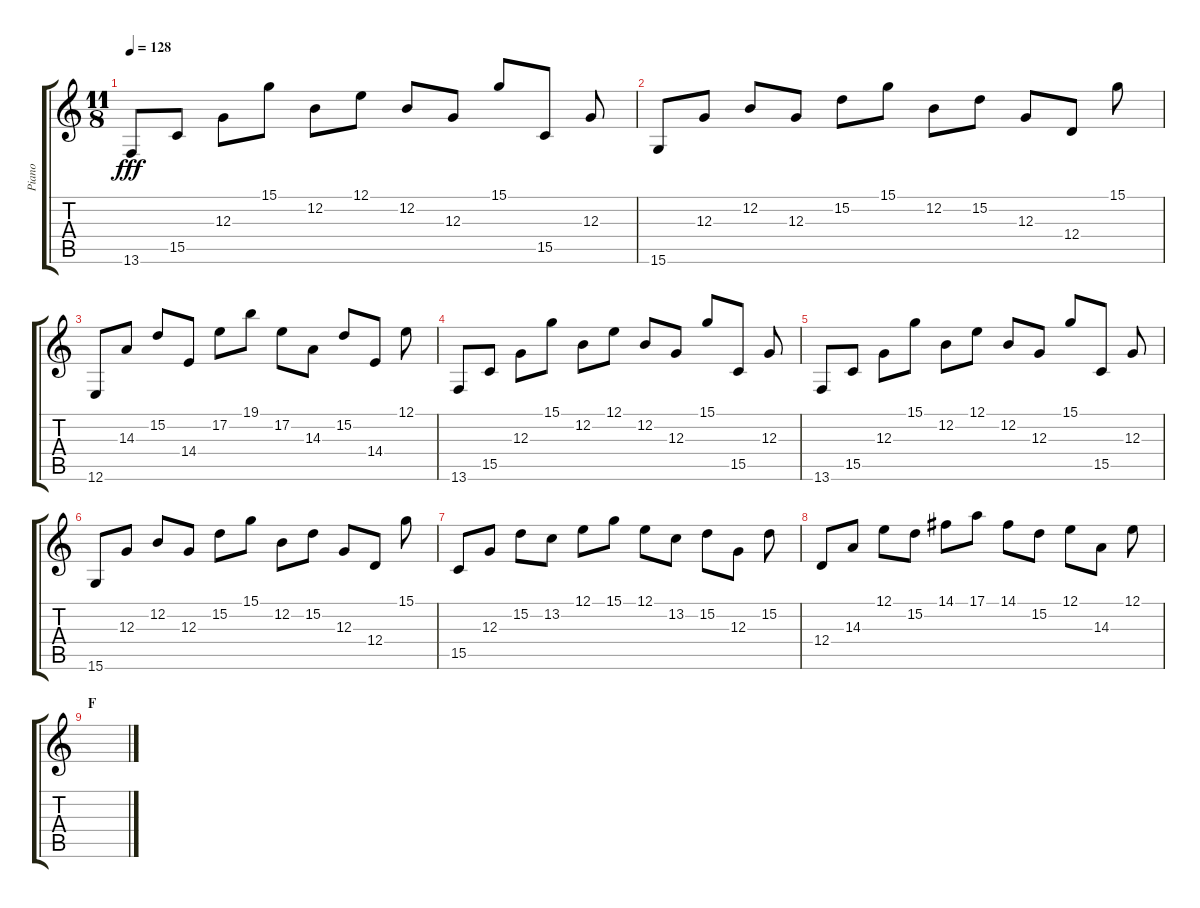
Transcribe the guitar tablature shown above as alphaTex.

\track ("Piano" "Piano") {instrument acousticgrandpiano}
\staff {score tabs}
\tuning (E4 B3 G3 D3 A2 E2) {hide}
\ts (11 8)
\tempo 128
\clef g2
\ks c
13.6.8{dy fff} 15.5.8 12.3.8 15.1.8 12.2.8 12.1.8 12.2.8 12.3.8 15.1.8 15.5.8 12.3.8 |
15.6.8 12.3.8 12.2.8 12.3.8 15.2.8 15.1.8 12.2.8 15.2.8 12.3.8 12.4.8 15.1.8 |
12.6.8 14.3.8 15.2.8 14.4.8 17.2.8 19.1.8 17.2.8 14.3.8 15.2.8 14.4.8 12.1.8 |
13.6.8 15.5.8 12.3.8 15.1.8 12.2.8 12.1.8 12.2.8 12.3.8 15.1.8 15.5.8 12.3.8 |
13.6.8 15.5.8 12.3.8 15.1.8 12.2.8 12.1.8 12.2.8 12.3.8 15.1.8 15.5.8 12.3.8 |
15.6.8 12.3.8 12.2.8 12.3.8 15.2.8 15.1.8 12.2.8 15.2.8 12.3.8 12.4.8 15.1.8 |
15.5.8 12.3.8 15.2.8 13.2.8 12.1.8 15.1.8 12.1.8 13.2.8 15.2.8 12.3.8 15.2.8 |
12.4.8 14.3.8 12.1.8 15.2.8 14.1.8 17.1.8 14.1.8 15.2.8 12.1.8 14.3.8 12.1.8 |
\section ("" "F")
